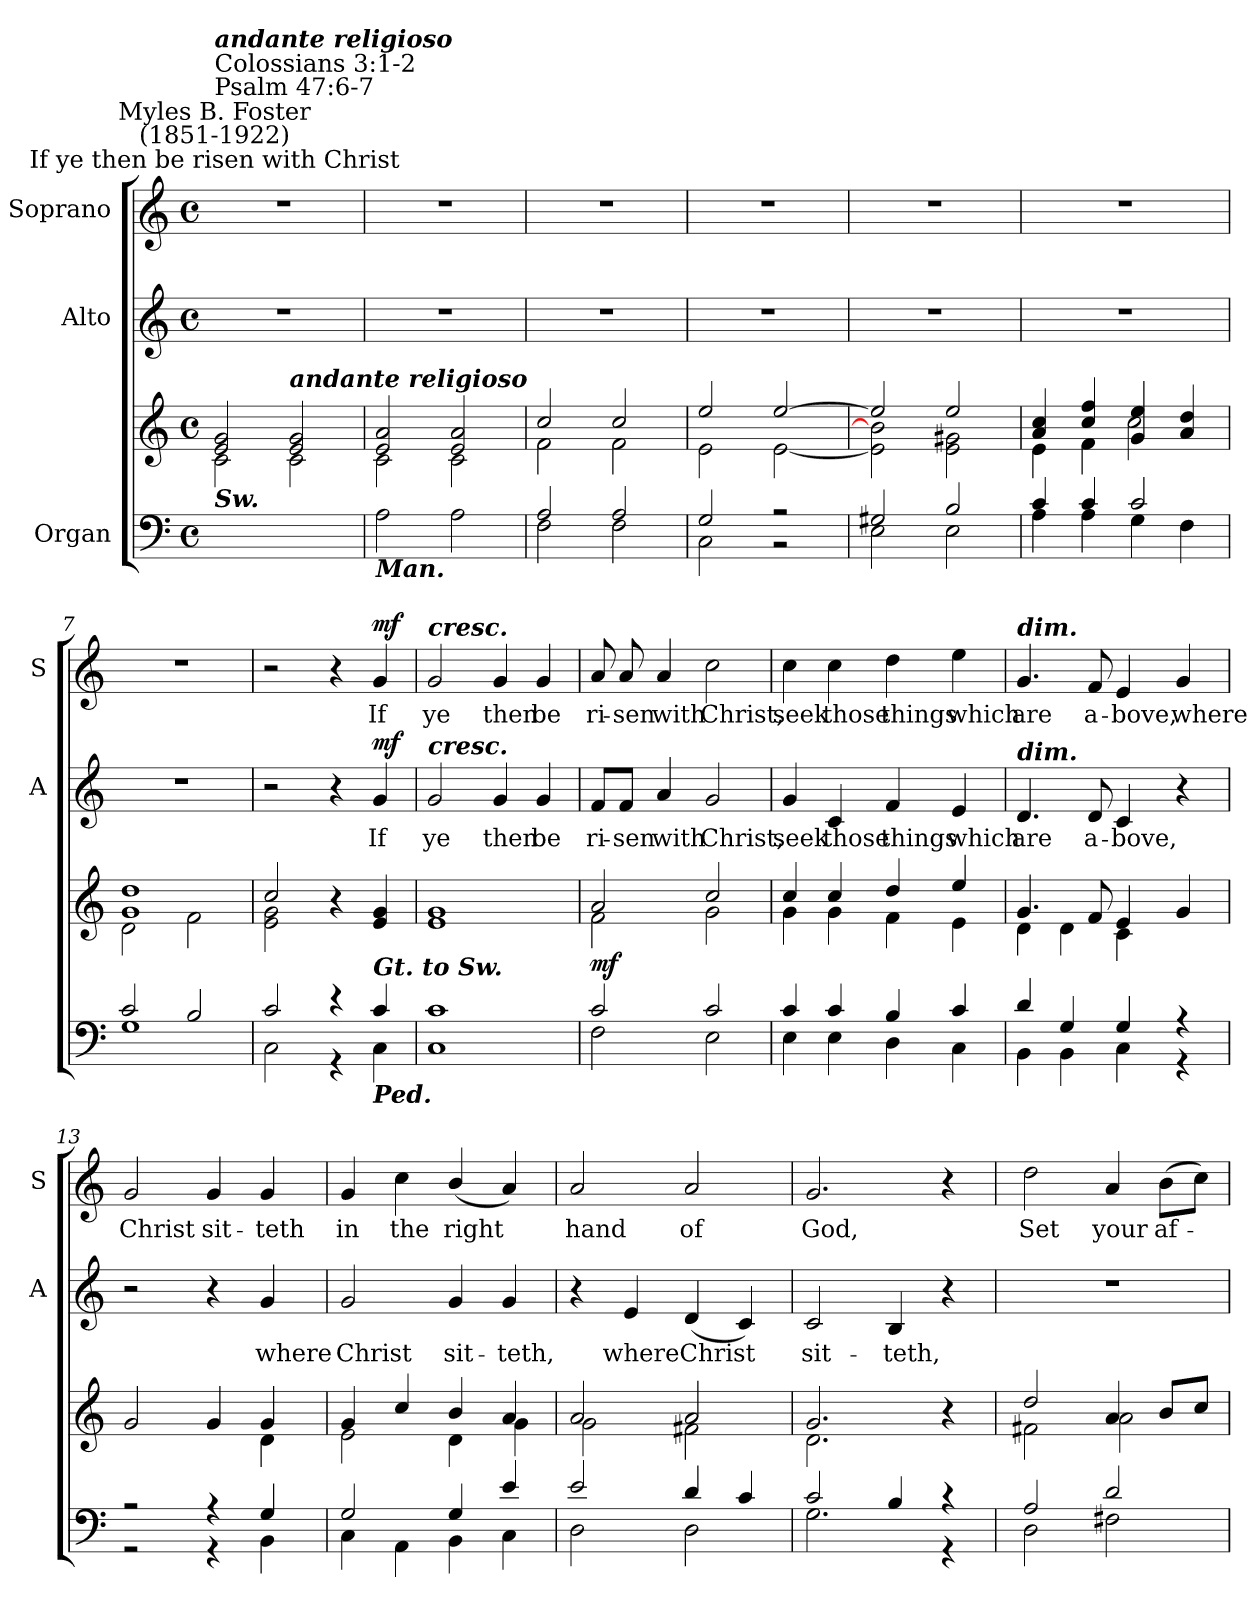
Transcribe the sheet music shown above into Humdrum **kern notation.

**kern	**kern	**dynam	**kern	**text	**dynam	**kern	**text	**dynam
*part3	*part3	*part3	*part2	*part2	*part2	*part1	*part1	*part1
*staff4	*staff3	*staff3/4	*staff2	*staff2	*staff2	*staff1	*staff1	*staff1
*I"Organ	*	*	*I"Alto	*	*	*I"Soprano	*	*
*	*	*	*I'A	*	*	*I'S	*	*
*clefF4	*clefG2	*	*clefG2	*	*	*clefG2	*	*
*k[]	*k[]	*	*k[]	*	*	*k[]	*	*
*C:	*C:	*	*C:	*	*	*C:	*	*
*M4/4	*M4/4	*	*M4/4	*	*	*M4/4	*	*
*met(c)	*met(c)	*	*met(c)	*	*	*met(c)	*	*
*MM85	*MM85	*	*MM85	*	*	*MM85	*	*
=1	=1	=1	=1	=1	=1	=1	=1	=1
*^	*^	*	*	*	*	*	*	*
!	!	!	!	!	!	!	!	!LO:TX:a:cj:t=If ye then be risen with Christ	!	!
!	!	!	!	!	!	!	!	!LO:TX:a:cj:t=Myles B. Foster\n(1851-1922)	!	!
!	!	!	!	!	!	!	!	!LO:TX:a:t=Colossians 3&colon;1-2\nPsalm 47&colon;6-7	!	!
!	!	!	!	!	!	!	!	!LO:TX:a:Bi:t=andante religioso	!	!
!	!	!LO:TX:b:Bi:t=Sw.	!	!	!	!	!	!	!	!
1ryy	1ryy	2e/ 2g/	2c\	.	1r	.	.	1r	.	.
!	!	!LO:TX:a:Bi:t=andante religioso	!	!	!	!	!	!	!	!
.	.	2e/ 2g/	2c\	.	.	.	.	.	.	.
=2	=2	=2	=2	=2	=2	=2	=2	=2	=2	=2
!LO:TX:b:Bi:t=Man.	!	!	!	!	!	!	!	!	!	!
1ryy	2A\	2e/ 2a/	2c\	.	1r	.	.	1r	.	.
.	2A\	2e/ 2a/	2c\	.	.	.	.	.	.	.
=3	=3	=3	=3	=3	=3	=3	=3	=3	=3	=3
2A/	2F\	2cc/	2f\	.	1r	.	.	1r	.	.
2A/	2F\	2cc/	2f\	.	.	.	.	.	.	.
=4	=4	=4	=4	=4	=4	=4	=4	=4	=4	=4
2G/	2C\	2ee/	2e\	.	1r	.	.	1r	.	.
2r	2r	[2ee/	[2e\	.	.	.	.	.	.	.
=5	=5	=5	=5	=5	=5	=5	=5	=5	=5	=5
2G#X/	2E\	2ee/]	2e\] 2b\]	.	1r	.	.	1r	.	.
2B/	2E\	2ee/	2e\ 2g#X\	.	.	.	.	.	.	.
=6	=6	=6	=6	=6	=6	=6	=6	=6	=6	=6
4c/	4A\	4a/ 4cc/	4e\	.	1r	.	.	1r	.	.
4c/	4A\	4cc/ 4ff/	4f\	.	.	.	.	.	.	.
2c/	4G\	4g/ 4ee/	2cc\	.	.	.	.	.	.	.
.	4F\	4a/ 4dd/	.	.	.	.	.	.	.	.
=7	=7	=7	=7	=7	=7	=7	=7	=7	=7	=7
2c/	1G\	1g/ 1dd/	2d\	.	1r	.	.	1r	.	.
2B/	.	.	2f\	.	.	.	.	.	.	.
=8	=8	=8	=8	=8	=8	=8	=8	=8	=8	=8
2c/	2C\	2cc/	2e\ 2g\	.	2r	.	.	2r	.	.
4r	4r	4r	2ryy	.	4r	.	.	4r	.	.
!LO:TX:a:Bi:t=Gt. to Sw.	!	!	!	!	!	!	!	!	!	!
!LO:TX:b:Bi:t=Ped.	!	!	!	!	!	!	!	!	!	!
!	!	!	!	!LO:DY:b=2	!	!LO:LY:b	!	!	!LO:LY:b	!
!	!	!	!	!LO:DY:n=1:b=2	!	!	!	!	!	!
!	!	!	!	!LO:DY:n=2:b	!	!	!LO:DY:b	!	!	!LO:DY:b
4c/	4C\	4e/ 4g/	.	mf mf mf	4g	If	mf	4g	If	mf
=9	=9	=9	=9	=9	=9	=9	=9	=9	=9	=9
!	!	!	!	!	!	!	!	!LO:TX:a:Bi:t=cresc.	!	!
!	!	!	!	!	!LO:TX:a:Bi:t=cresc.	!	!	!	!	!
!	!	!	!	!	!	!LO:LY:b	!	!	!LO:LY:b	!
1c/	1C\	1e/ 1g/	1ryy	.	2g	ye	.	2g	ye	.
!	!	!	!	!	!	!LO:LY:b	!	!	!LO:LY:b	!
.	.	.	.	.	4g	then	.	4g	then	.
!	!	!	!	!	!	!LO:LY:b	!	!	!LO:LY:b	!
.	.	.	.	.	4g	be	.	4g	be	.
=10	=10	=10	=10	=10	=10	=10	=10	=10	=10	=10
!	!	!	!	!LO:DY:b	!	!LO:LY:b	!	!	!LO:LY:b	!
2c/	2F\	2a/	2f\	mf	8f/L	ri-	.	8a	ri-	.
!	!	!	!	!	!	!LO:LY:b	!	!	!LO:LY:b	!
.	.	.	.	.	8f/J	-sen	.	8a	-sen	.
!	!	!	!	!	!	!LO:LY:b	!	!	!LO:LY:b	!
.	.	.	.	.	4a	with	.	4a	with	.
!	!	!	!	!	!	!LO:LY:b	!	!	!LO:LY:b	!
2c/	2E\	2cc/	2g\	.	2g	Christ,	.	2cc	Christ,	.
!!LO:LB:g=z
=11	=11	=11	=11	=11	=11	=11	=11	=11	=11	=11
!	!	!	!	!	!	!LO:LY:b	!	!	!LO:LY:b	!
4c/	4E\	4cc/	4g\	.	4g	seek	.	4cc	seek	.
!	!	!	!	!	!	!LO:LY:b	!	!	!LO:LY:b	!
4c/	4E\	4cc/	4g\	.	4c	those	.	4cc	those	.
!	!	!	!	!	!	!LO:LY:b	!	!	!LO:LY:b	!
4B/	4D\	4dd/	4f\	.	4f	things	.	4dd	things	.
!	!	!	!	!	!	!LO:LY:b	!	!	!LO:LY:b	!
4c/	4C\	4ee/	4e\	.	4e	which	.	4ee	which	.
=12	=12	=12	=12	=12	=12	=12	=12	=12	=12	=12
!	!	!	!	!	!	!	!	!LO:TX:a:Bi:t=dim.	!	!
!	!	!	!	!	!LO:TX:a:Bi:t=dim.	!	!	!	!	!
!	!	!	!	!	!	!LO:LY:b	!	!	!LO:LY:b	!
4d/	4BB\	4.g/	4d\	.	4.d	are	.	4.g	are	.
4G/	4BB\	.	4d\	.	.	.	.	.	.	.
!	!	!	!	!	!	!LO:LY:b	!	!	!LO:LY:b	!
.	.	8f/	.	.	8d	a-	.	8f	a-	.
!	!	!	!	!	!	!LO:LY:b	!	!	!LO:LY:b	!
4G/	4C\	4e/	4c\	.	4c	-bove,	.	4e	-bove,	.
!	!	!	!	!	!	!	!	!	!LO:LY:b	!
4r	4r	4g/	4ryy	.	4r	.	.	4g	where	.
=13	=13	=13	=13	=13	=13	=13	=13	=13	=13	=13
!	!	!	!	!	!	!	!	!	!LO:LY:b	!
2r	2r	2g/	2ryy	.	2r	.	.	2g	Christ	.
!	!	!	!	!	!	!	!	!	!LO:LY:b	!
4r	4r	4g/	4ryy	.	4r	.	.	4g	sit-	.
!	!	!	!	!	!	!LO:LY:b	!	!	!LO:LY:b	!
4G/	4BB\	4g/	4d\	.	4g	where	.	4g	-teth	.
=14	=14	=14	=14	=14	=14	=14	=14	=14	=14	=14
!	!	!	!	!	!	!LO:LY:b	!	!	!LO:LY:b	!
2G/	4C\	4g/	2e\	.	2g	Christ	.	4g	in	.
!	!	!	!	!	!	!	!	!	!LO:LY:b	!
.	4AA\	4cc/	.	.	.	.	.	4cc	the	.
!	!	!	!	!	!	!LO:LY:b	!	!	!LO:LY:b	!
4G/	4BB\	4b/	4d\	.	4g	sit-	.	(<4b/	right	.
!	!	!	!	!	!	!LO:LY:b	!	!	!	!
4e/	4C\	4a/	4g\	.	4g	-teth,	.	4a)	.	.
=15	=15	=15	=15	=15	=15	=15	=15	=15	=15	=15
!	!	!	!	!	!	!	!	!	!LO:LY:b	!
2e/	2D\	2a/	2g\	.	4r	.	.	2a	hand	.
!	!	!	!	!	!	!LO:LY:b	!	!	!	!
.	.	.	.	.	4e	where	.	.	.	.
!	!	!	!	!	!	!LO:LY:b	!	!	!LO:LY:b	!
4d/	2D\	2a/	2f#X\	.	(<4d	Christ	.	2a	of	.
4c/	.	.	.	.	4c)	.	.	.	.	.
!!LO:LB:g=z
=16	=16	=16	=16	=16	=16	=16	=16	=16	=16	=16
!	!	!	!	!	!	!LO:LY:b	!	!	!LO:LY:b	!
2c/	2.G\	2.g/	2.d\	.	2c	sit-	.	2.g	God,	.
!	!	!	!	!	!	!LO:LY:b	!	!	!	!
4B/	.	.	.	.	4B	-teth,	.	.	.	.
4r	4r	4r	4ryy	.	4r	.	.	4r	.	.
=17	=17	=17	=17	=17	=17	=17	=17	=17	=17	=17
!	!	!	!	!	!	!	!	!	!LO:LY:b	!
2A/	2D\	2dd/	2f#X\	.	1r	.	.	2dd	Set	.
!	!	!	!	!	!	!	!	!	!LO:LY:b	!
2d/	2F#X\	4a/	2a\	.	.	.	.	4a	your	.
!	!	!	!	!	!	!	!	!	!LO:LY:b	!
.	.	8b/L	.	.	.	.	.	(>8bL	af-	.
.	.	8cc/J	.	.	.	.	.	8ccJ)	.	.
*v	*v	*	*	*	*	*	*	*	*	*
*	*v	*v	*	*	*	*	*	*	*
=	=	=	=	=	=	=	=	=
*-	*-	*-	*-	*-	*-	*-	*-	*-
